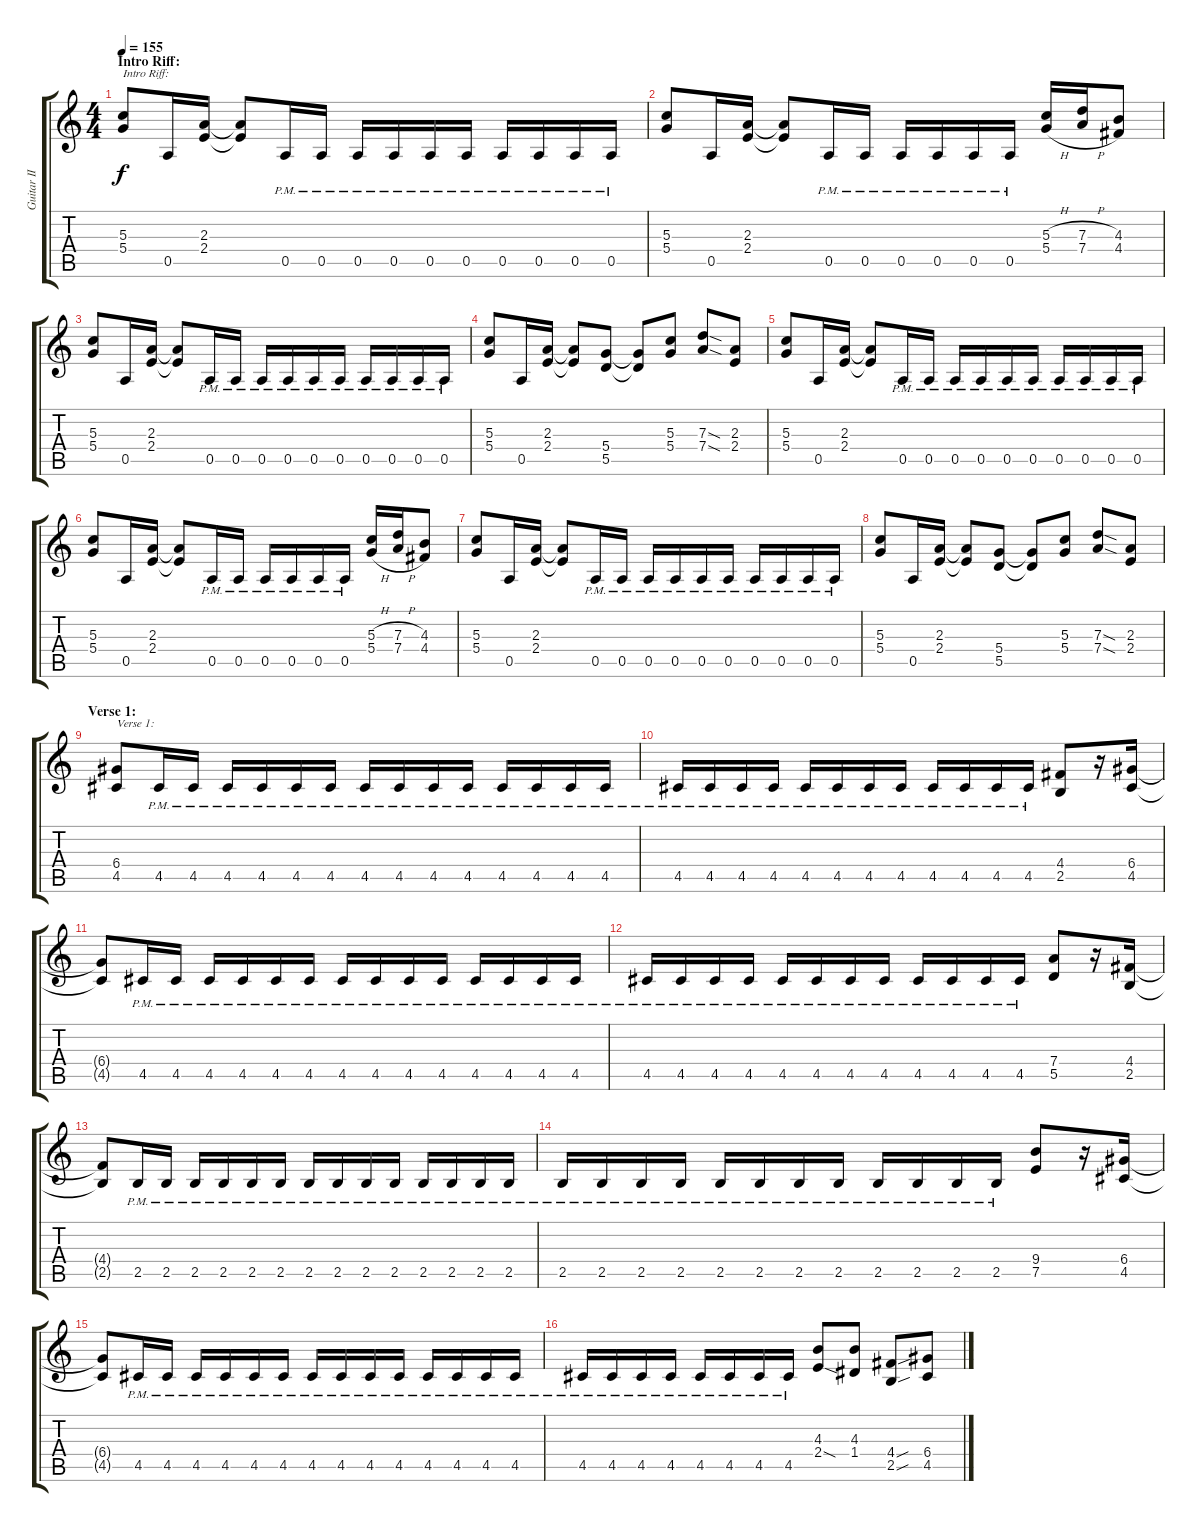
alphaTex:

\track ("Guitar II" "Guitar II") {instrument distortionguitar}
\staff {score tabs}
\tuning (E4 B3 G3 D3 A2 E2) {hide}
\ts (4 4)
\section ("" "Intro Riff:")
\tempo 155
\clef g2
\ks c
(5.3 5.4).8{txt "Intro Riff:" dy f instrument distortionguitar} 0.5.16 (2.3 2.4).16 (2.3{t} 2.4{t}).8 0.5{pm}.16 0.5{pm}.16 0.5{pm}.16 0.5{pm}.16 0.5{pm}.16 0.5{pm}.16 0.5{pm}.16 0.5{pm}.16 0.5{pm}.16 0.5{pm}.16 |
(5.3 5.4).8 0.5.16 (2.3 2.4).16 (2.3{t} 2.4{t}).8 0.5{pm}.16 0.5{pm}.16 0.5{pm}.16 0.5{pm}.16 0.5{pm}.16 0.5{pm}.16 (5.3{h} 5.4{h}).16 (7.3{h} 7.4{h}).16 (4.3 4.4).8 |
(5.3 5.4).8 0.5.16 (2.3 2.4).16 (2.3{t} 2.4{t}).8 0.5{pm}.16 0.5{pm}.16 0.5{pm}.16 0.5{pm}.16 0.5{pm}.16 0.5{pm}.16 0.5{pm}.16 0.5{pm}.16 0.5{pm}.16 0.5{pm}.16 |
(5.3 5.4).8 0.5.16 (2.3 2.4).16 (2.3{t} 2.4{t}).8 (5.4 5.5).8 (5.4{t} 5.5{t}).8 (5.3 5.4).8 (7.3{sod} 7.4{sod}).8 (2.3 2.4).8 |
(5.3 5.4).8 0.5.16 (2.3 2.4).16 (2.3{t} 2.4{t}).8 0.5{pm}.16 0.5{pm}.16 0.5{pm}.16 0.5{pm}.16 0.5{pm}.16 0.5{pm}.16 0.5{pm}.16 0.5{pm}.16 0.5{pm}.16 0.5{pm}.16 |
(5.3 5.4).8 0.5.16 (2.3 2.4).16 (2.3{t} 2.4{t}).8 0.5{pm}.16 0.5{pm}.16 0.5{pm}.16 0.5{pm}.16 0.5{pm}.16 0.5{pm}.16 (5.3{h} 5.4{h}).16 (7.3{h} 7.4{h}).16 (4.3 4.4).8 |
(5.3 5.4).8 0.5.16 (2.3 2.4).16 (2.3{t} 2.4{t}).8 0.5{pm}.16 0.5{pm}.16 0.5{pm}.16 0.5{pm}.16 0.5{pm}.16 0.5{pm}.16 0.5{pm}.16 0.5{pm}.16 0.5{pm}.16 0.5{pm}.16 |
(5.3 5.4).8 0.5.16 (2.3 2.4).16 (2.3{t} 2.4{t}).8 (5.4 5.5).8 (5.4{t} 5.5{t}).8 (5.3 5.4).8 (7.3{sod} 7.4{sod}).8 (2.3 2.4).8 |
\section ("" "Verse 1:")
(6.4 4.5).8{txt "Verse 1:"} 4.5{pm}.16 4.5{pm}.16 4.5{pm}.16 4.5{pm}.16 4.5{pm}.16 4.5{pm}.16 4.5{pm}.16 4.5{pm}.16 4.5{pm}.16 4.5{pm}.16 4.5{pm}.16 4.5{pm}.16 4.5{pm}.16 4.5{pm}.16 |
4.5{pm}.16 4.5{pm}.16 4.5{pm}.16 4.5{pm}.16 4.5{pm}.16 4.5{pm}.16 4.5{pm}.16 4.5{pm}.16 4.5{pm}.16 4.5{pm}.16 4.5{pm}.16 4.5{pm}.16 (4.4 2.5).8 r.16 (6.4 4.5).16 |
(6.4{t} 4.5{t}).8 4.5{pm}.16 4.5{pm}.16 4.5{pm}.16 4.5{pm}.16 4.5{pm}.16 4.5{pm}.16 4.5{pm}.16 4.5{pm}.16 4.5{pm}.16 4.5{pm}.16 4.5{pm}.16 4.5{pm}.16 4.5{pm}.16 4.5{pm}.16 |
4.5{pm}.16 4.5{pm}.16 4.5{pm}.16 4.5{pm}.16 4.5{pm}.16 4.5{pm}.16 4.5{pm}.16 4.5{pm}.16 4.5{pm}.16 4.5{pm}.16 4.5{pm}.16 4.5{pm}.16 (7.4 5.5).8 r.16 (4.4 2.5).16 |
(4.4{t} 2.5{t}).8 2.5{pm}.16 2.5{pm}.16 2.5{pm}.16 2.5{pm}.16 2.5{pm}.16 2.5{pm}.16 2.5{pm}.16 2.5{pm}.16 2.5{pm}.16 2.5{pm}.16 2.5{pm}.16 2.5{pm}.16 2.5{pm}.16 2.5{pm}.16 |
2.5{pm}.16 2.5{pm}.16 2.5{pm}.16 2.5{pm}.16 2.5{pm}.16 2.5{pm}.16 2.5{pm}.16 2.5{pm}.16 2.5{pm}.16 2.5{pm}.16 2.5{pm}.16 2.5{pm}.16 (9.4 7.5).8 r.16 (6.4 4.5).16 |
(6.4{t} 4.5{t}).8 4.5{pm}.16 4.5{pm}.16 4.5{pm}.16 4.5{pm}.16 4.5{pm}.16 4.5{pm}.16 4.5{pm}.16 4.5{pm}.16 4.5{pm}.16 4.5{pm}.16 4.5{pm}.16 4.5{pm}.16 4.5{pm}.16 4.5{pm}.16 |
4.5{pm}.16 4.5{pm}.16 4.5{pm}.16 4.5{pm}.16 4.5{pm}.16 4.5{pm}.16 4.5{pm}.16 4.5{pm}.16 (4.3 2.4{sod}).8 (4.3 1.4).8 (4.4{sou} 2.5{sou}).8 (6.4 4.5).8
